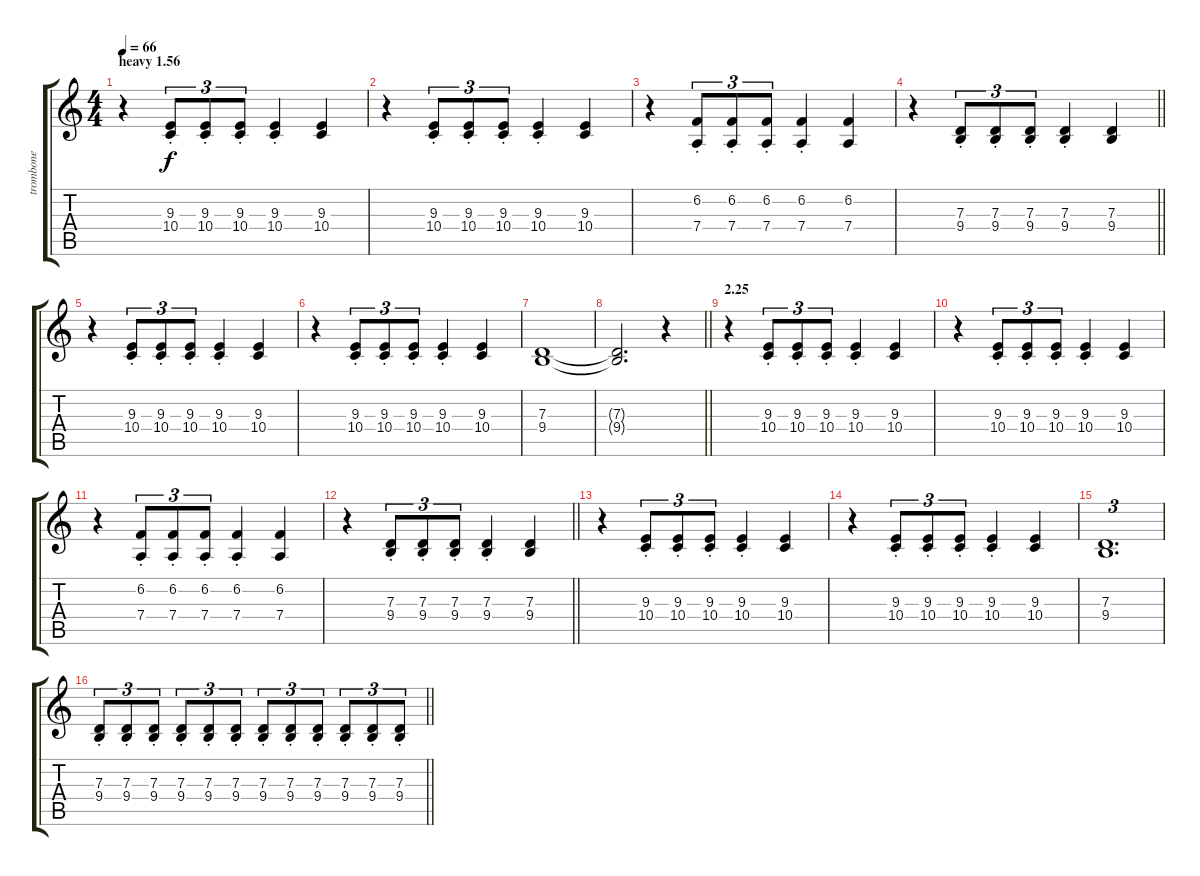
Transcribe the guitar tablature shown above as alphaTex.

\track ("trombone" "trombone") {instrument synthbrass1}
\staff {score tabs}
\tuning (E4 B3 G3 D3 A2 E2) {hide}
\ts (4 4)
\section ("" "heavy 1.56")
\tempo 66
\clef g2
\ks c
r.4{dy ff} (9.3{st} 10.4{st}).8{tu (3 2) dy f} (9.3{st} 10.4{st}).8{tu (3 2)} (9.3{st} 10.4{st}).8{tu (3 2)} (9.3{st} 10.4{st}).4 (9.3 10.4).4 |
r.4 (9.3{st} 10.4{st}).8{tu (3 2)} (9.3{st} 10.4{st}).8{tu (3 2)} (9.3{st} 10.4{st}).8{tu (3 2)} (9.3{st} 10.4{st}).4 (9.3 10.4).4 |
r.4 (6.2{st} 7.4{st}).8{tu (3 2)} (6.2{st} 7.4{st}).8{tu (3 2)} (6.2{st} 7.4{st}).8{tu (3 2)} (6.2{st} 7.4{st}).4 (6.2 7.4).4 |
\barLineRight lightlight
r.4 (7.3{st} 9.4{st}).8{tu (3 2)} (7.3{st} 9.4{st}).8{tu (3 2)} (7.3{st} 9.4{st}).8{tu (3 2)} (7.3{st} 9.4{st}).4 (7.3 9.4).4 |
r.4 (9.3{st} 10.4{st}).8{tu (3 2)} (9.3{st} 10.4{st}).8{tu (3 2)} (9.3{st} 10.4{st}).8{tu (3 2)} (9.3{st} 10.4{st}).4 (9.3 10.4).4 |
r.4 (9.3{st} 10.4{st}).8{tu (3 2)} (9.3{st} 10.4{st}).8{tu (3 2)} (9.3{st} 10.4{st}).8{tu (3 2)} (9.3{st} 10.4{st}).4 (9.3 10.4).4 |
(7.3 9.4).1 |
\barLineRight lightlight
(7.3{t} 9.4{t}).2{d} r.4 |
\section ("" "2.25")
r.4 (9.3{st} 10.4{st}).8{tu (3 2)} (9.3{st} 10.4{st}).8{tu (3 2)} (9.3{st} 10.4{st}).8{tu (3 2)} (9.3{st} 10.4{st}).4 (9.3 10.4).4 |
r.4 (9.3{st} 10.4{st}).8{tu (3 2)} (9.3{st} 10.4{st}).8{tu (3 2)} (9.3{st} 10.4{st}).8{tu (3 2)} (9.3{st} 10.4{st}).4 (9.3 10.4).4 |
r.4 (6.2{st} 7.4{st}).8{tu (3 2)} (6.2{st} 7.4{st}).8{tu (3 2)} (6.2{st} 7.4{st}).8{tu (3 2)} (6.2{st} 7.4{st}).4 (6.2 7.4).4 |
\barLineRight lightlight
r.4 (7.3{st} 9.4{st}).8{tu (3 2)} (7.3{st} 9.4{st}).8{tu (3 2)} (7.3{st} 9.4{st}).8{tu (3 2)} (7.3{st} 9.4{st}).4 (7.3 9.4).4 |
r.4 (9.3{st} 10.4{st}).8{tu (3 2)} (9.3{st} 10.4{st}).8{tu (3 2)} (9.3{st} 10.4{st}).8{tu (3 2)} (9.3{st} 10.4{st}).4 (9.3 10.4).4 |
r.4 (9.3{st} 10.4{st}).8{tu (3 2)} (9.3{st} 10.4{st}).8{tu (3 2)} (9.3{st} 10.4{st}).8{tu (3 2)} (9.3{st} 10.4{st}).4 (9.3 10.4).4 |
(7.3 9.4).1{d tu (3 2)} |
\barLineRight lightlight
(7.3{st} 9.4{st}).8{tu (3 2)} (7.3{st} 9.4{st}).8{tu (3 2)} (7.3{st} 9.4{st}).8{tu (3 2)} (7.3{st} 9.4{st}).8{tu (3 2)} (7.3{st} 9.4{st}).8{tu (3 2)} (7.3{st} 9.4{st}).8{tu (3 2)} (7.3{st} 9.4{st}).8{tu (3 2)} (7.3{st} 9.4{st}).8{tu (3 2)} (7.3{st} 9.4{st}).8{tu (3 2)} (7.3{st} 9.4{st}).8{tu (3 2)} (7.3{st} 9.4{st}).8{tu (3 2)} (7.3{st} 9.4{st}).8{tu (3 2)}
